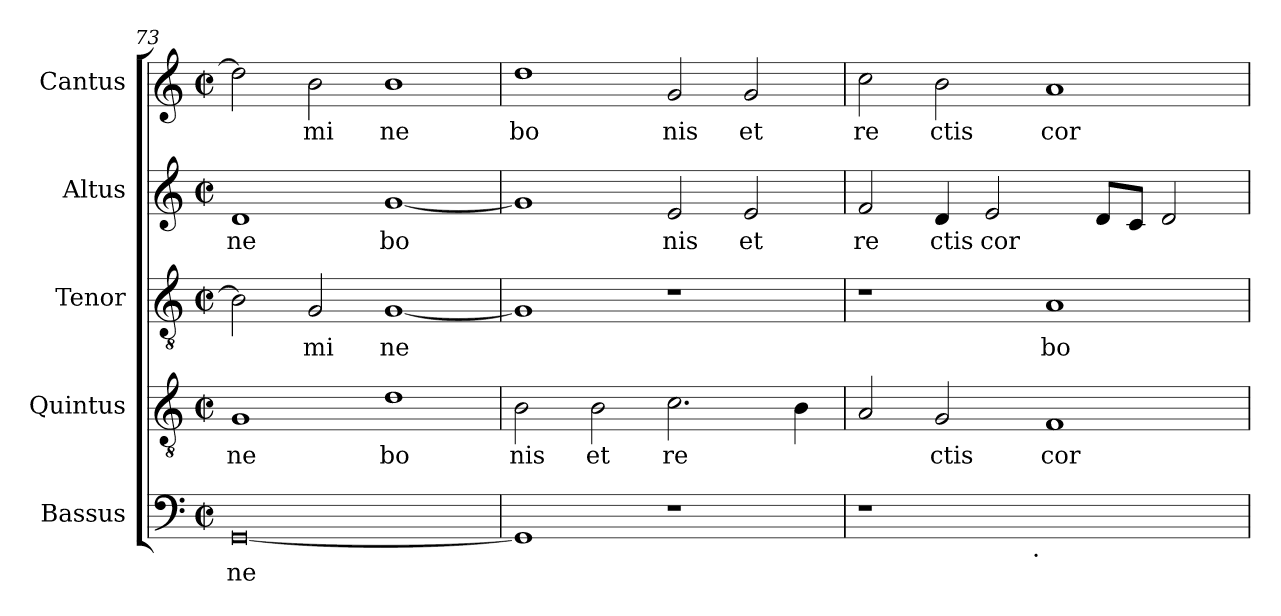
**kern	**text	**kern	**text	**kern	**text	**kern	**text	**kern	**text
*part5	*part5	*part4	*part4	*part3	*part3	*part2	*part2	*part1	*part1
*staff5	*staff5	*staff4	*staff4	*staff3	*staff3	*staff2	*staff2	*staff1	*staff1
*I"Bassus	*	*I"Quintus	*	*I"Tenor	*	*I"Altus	*	*I"Cantus	*
*clefF4	*	*clefGv2	*	*clefGv2	*	*clefG2	*	*clefG2	*
*k[]	*	*k[]	*	*k[]	*	*k[]	*	*k[]	*
*C:	*	*C:	*	*C:	*	*C:	*	*C:	*
*M2/2	*	*M2/2	*	*M2/2	*	*M2/2	*	*M2/2	*
*met(c|)	*	*met(c|)	*	*met(c|)	*	*met(c|)	*	*met(c|)	*
=73	=73	=73	=73	=73	=73	=73	=73	=73	=73
!	!LO:LY:b:cj	!	!LO:LY:b:cj	!	!LO:LY:b:cj	!	!LO:LY:b:cj	!	!LO:LY:b:cj
[<0GG	ne	1G	ne	2B\]	.	1d	ne	2dd\]	.
!	!	!	!	!	!LO:LY:b:cj	!	!	!	!LO:LY:b:cj
.	.	.	.	2G/	mi	.	.	2b\	mi
!	!	!	!LO:LY:b:cj	!	!LO:LY:b:cj	!	!LO:LY:b:cj	!	!LO:LY:b:cj
.	.	1d	bo	[<1G	ne	[<1g	bo	1b	ne
=74	=74	=74	=74	=74	=74	=74	=74	=74	=74
!	!LO:LY:b:cj	!	!LO:LY:b:cj	!	!LO:LY:b:cj	!	!LO:LY:b:cj	!	!LO:LY:b:cj
1GG]	.	2B\	nis	1G]	.	1g]	.	1dd	bo
!	!	!	!LO:LY:b:cj	!	!	!	!	!	!
.	.	2B\	et	.	.	.	.	.	.
!	!	!	!LO:LY:b:cj	!	!	!	!LO:LY:b:cj	!	!LO:LY:b:cj
1r	.	2.c\	re	1r	.	2e/	nis	2g/	nis
!	!	!	!	!	!	!	!LO:LY:b:cj	!	!LO:LY:b:cj
.	.	.	.	.	.	2e/	et	2g/	et
!	!	!	!LO:LY:b:cj	!	!	!	!	!	!
.	.	4B\	.	.	.	.	.	.	.
=75	=75	=75	=75	=75	=75	=75	=75	=75	=75
!	!	!	!LO:LY:b:cj	!	!	!	!LO:LY:b:cj	!	!LO:LY:b:cj
*^	*	*	*	*	*	*	*	*	*
1r	2ryy	.	2A/	.	1r	.	2f/	re	2cc\	re
!	!	!	!	!LO:LY:b:cj	!	!	!	!LO:LY:b:cj	!	!LO:LY:b:cj
.	4...ryy	.	2G/	ctis	.	.	4d/	ctis	2b\	ctis
!	!	!	!	!	!	!	!	!LO:LY:b:cj	!	!
.	.	.	.	.	.	.	2e/	cor	.	.
!	!LO:TX:b:t=.	!	!	!	!	!	!	!	!	!
.	1ryy	.	.	.	.	.	.	.	.	.
!	!	!	!	!LO:LY:b:cj	!	!LO:LY:b:cj	!	!	!	!LO:LY:b:cj
1ryy	.	.	1F	cor	1A	bo	.	.	1a	cor
!	!	!	!	!	!	!	!	!LO:LY:b:cj	!	!
.	.	.	.	.	.	.	8d/L	.	.	.
!	!	!	!	!	!	!	!	!LO:LY:b:cj	!	!
.	.	.	.	.	.	.	8c/J	.	.	.
!	!	!	!	!	!	!	!	!LO:LY:b:cj	!	!
.	.	.	.	.	.	.	2d/	.	.	.
.	32ryy	.	.	.	.	.	.	.	.	.
*v	*v	*	*	*	*	*	*	*	*	*
=	=	=	=	=	=	=	=	=	=
*-	*-	*-	*-	*-	*-	*-	*-	*-	*-
